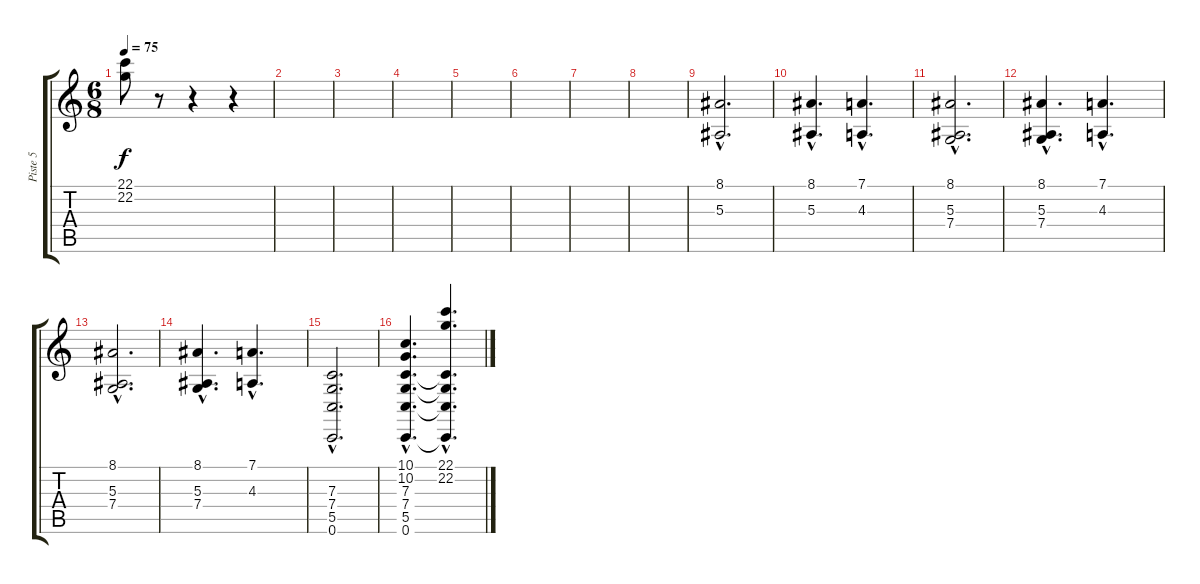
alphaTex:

\track ("Piste 5" "Piste 5") {instrument synthstrings2}
\staff {score tabs}
\tuning (D4 A3 F3 C3 G2 C2) {hide}
\ts (6 8)
\tempo 75
\clef g2
\ks c
(22.1{t} 22.2{t}).8{dy f} r.8 r.4 r.4 |
|
|
|
|
|
|
|
(8.1{hac} 5.3{hac}).2{d volume 7} |
(8.1{hac} 5.3{hac}).4{d} (7.1{hac} 4.3{hac}).4{d} |
(8.1{hac} 5.3{hac} 7.4{hac}).2{d} |
(8.1{hac} 5.3{hac} 7.4{hac}).4{d} (7.1{hac} 4.3{hac}).4{d} |
(8.1{hac} 5.3{hac} 7.4{hac}).2{d} |
(8.1{hac} 5.3{hac} 7.4{hac}).4{d} (7.1{hac} 4.3{hac}).4{d} |
(7.3{hac} 7.4{hac} 5.5{hac} 0.6{hac}).2{d volume 10} |
(10.1{hac} 10.2{hac} 7.3{hac} 7.4{hac} 5.5{hac} 0.6{hac}).4{d volume 11} (22.1{hac} 22.2{hac} 7.3{hac t} 7.4{hac t} 5.5{hac t} 0.6{hac t}).4{d}
